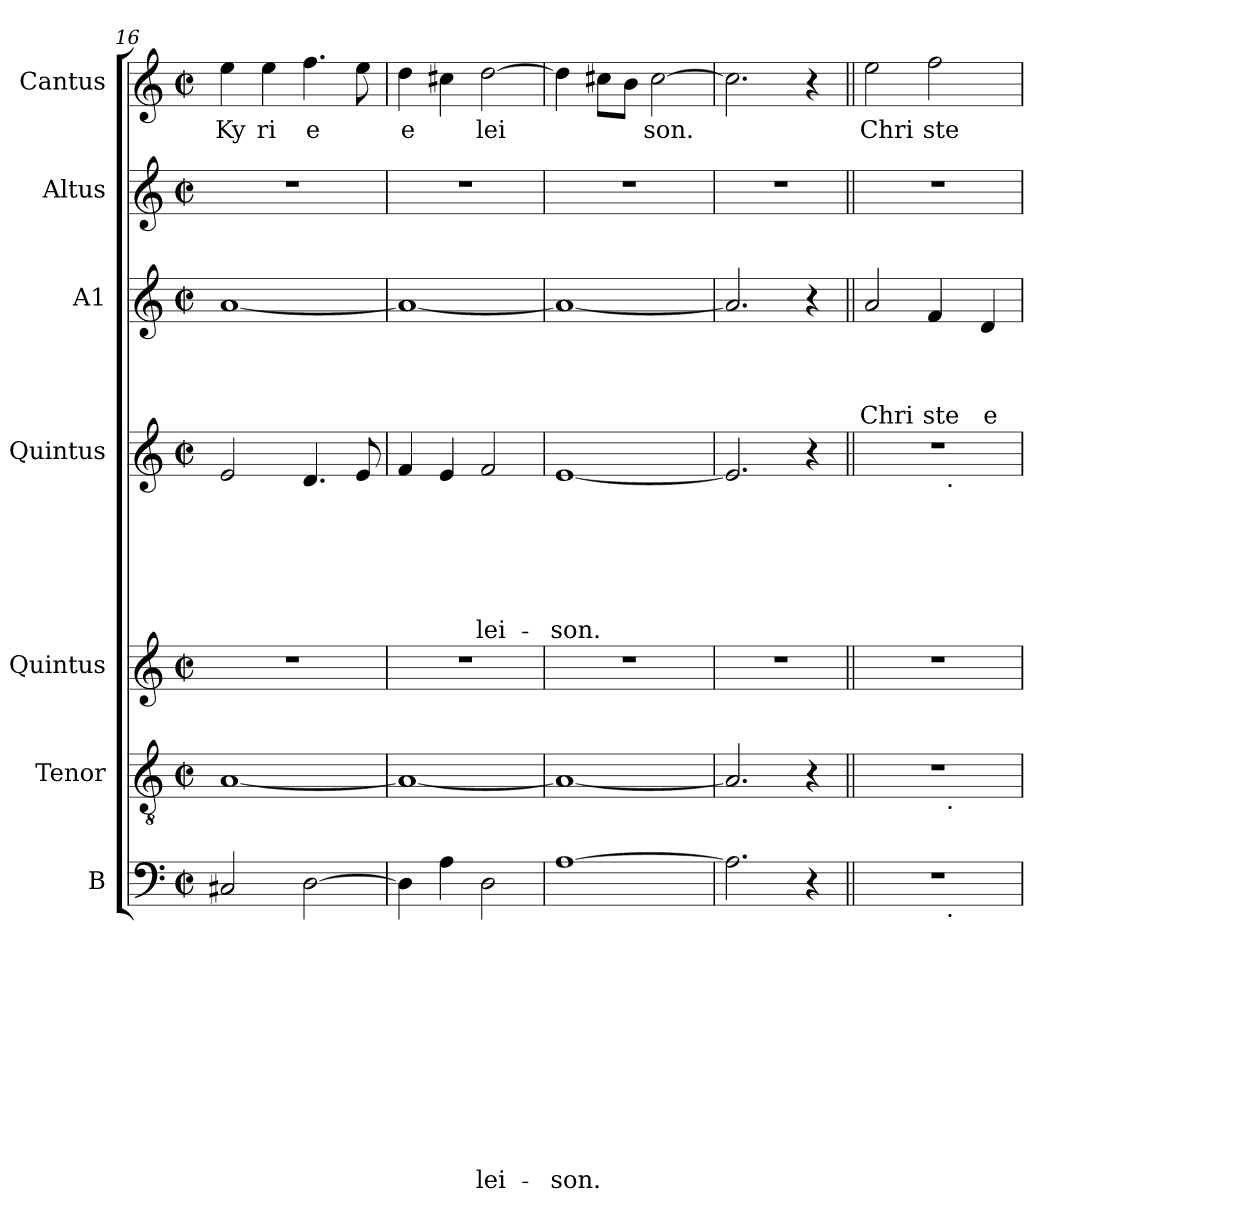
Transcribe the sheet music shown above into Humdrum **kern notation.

**kern	**text	**text	**text	**text	**text	**text	**text	**text	**text	**text	**text	**kern	**text	**kern	**kern	**text	**text	**text	**text	**text	**text	**kern	**text	**text	**text	**text	**kern	**kern	**text
*part7	*part7	*part7	*part7	*part7	*part7	*part7	*part7	*part7	*part7	*part7	*part7	*part6	*part6	*part5	*part4	*part4	*part4	*part4	*part4	*part4	*part4	*part3	*part3	*part3	*part3	*part3	*part2	*part1	*part1
*staff7	*staff7	*staff7	*staff7	*staff7	*staff7	*staff7	*staff7	*staff7	*staff7	*staff7	*staff7	*staff6	*staff6	*staff5	*staff4	*staff4	*staff4	*staff4	*staff4	*staff4	*staff4	*staff3	*staff3	*staff3	*staff3	*staff3	*staff2	*staff1	*staff1
*I"B	*	*	*	*	*	*	*	*	*	*	*	*I"Tenor	*	*I"Quintus	*I"Quintus	*	*	*	*	*	*	*I"A1	*	*	*	*	*I"Altus	*I"Cantus	*
*I'B	*	*	*	*	*	*	*	*	*	*	*	*I'T	*	*I'Quintus	*	*	*	*	*	*	*	*I'A1	*	*	*	*	*I'S 2	*I'S	*
!!LO:LB:g=z
*clefF4	*	*	*	*	*	*	*	*	*	*	*	*clefGv2	*	*clefG2	*clefG2	*	*	*	*	*	*	*clefG2	*	*	*	*	*clefG2	*clefG2	*
*k[]	*	*	*	*	*	*	*	*	*	*	*	*k[]	*	*k[]	*k[]	*	*	*	*	*	*	*k[]	*	*	*	*	*k[]	*k[]	*
*C:	*	*	*	*	*	*	*	*	*	*	*	*C:	*	*C:	*C:	*	*	*	*	*	*	*C:	*	*	*	*	*C:	*C:	*
*M2/2	*	*	*	*	*	*	*	*	*	*	*	*M2/2	*	*M2/2	*M2/2	*	*	*	*	*	*	*M2/2	*	*	*	*	*M2/2	*M2/2	*
*met(c|)	*	*	*	*	*	*	*	*	*	*	*	*met(c|)	*	*met(c|)	*met(c|)	*	*	*	*	*	*	*met(c|)	*	*	*	*	*met(c|)	*met(c|)	*
=16	=16	=16	=16	=16	=16	=16	=16	=16	=16	=16	=16	=16	=16	=16	=16	=16	=16	=16	=16	=16	=16	=16	=16	=16	=16	=16	=16	=16	=16
!	!	!	!	!	!	!	!	!	!	!	!	!	!	!	!	!	!	!	!	!	!	!	!	!	!	!	!	!	!LO:LY:b
2C#X/	.	.	.	.	.	.	.	.	.	.	.	[<1A	.	1r	2e/	.	.	.	.	.	.	[<1a	.	.	.	.	1r	4ee\	Ky
!	!	!	!	!	!	!	!	!	!	!	!	!	!	!	!	!	!	!	!	!	!	!	!	!	!	!	!	!	!LO:LY:b
.	.	.	.	.	.	.	.	.	.	.	.	.	.	.	.	.	.	.	.	.	.	.	.	.	.	.	.	4ee\	ri
!	!	!	!	!	!	!	!	!	!	!	!	!	!	!	!	!	!	!	!	!	!	!	!	!	!	!	!	!	!LO:LY:b
[>2D\	.	.	.	.	.	.	.	.	.	.	.	.	.	.	4.d/	.	.	.	.	.	.	.	.	.	.	.	.	4.ff\	e
.	.	.	.	.	.	.	.	.	.	.	.	.	.	.	8e/	.	.	.	.	.	.	.	.	.	.	.	.	8ee\	.
=17	=17	=17	=17	=17	=17	=17	=17	=17	=17	=17	=17	=17	=17	=17	=17	=17	=17	=17	=17	=17	=17	=17	=17	=17	=17	=17	=17	=17	=17
!	!	!	!	!	!	!	!	!	!	!	!	!	!	!	!	!	!	!	!	!	!	!	!	!	!	!	!	!	!LO:LY:b
4D\]	.	.	.	.	.	.	.	.	.	.	.	1A_	.	1r	4f/	.	.	.	.	.	.	1a_	.	.	.	.	1r	4dd\	e
4A\	.	.	.	.	.	.	.	.	.	.	.	.	.	.	4e/	.	.	.	.	.	.	.	.	.	.	.	.	4cc#X\	.
!	!	!	!	!	!	!	!	!	!	!	!LO:LY:b	!	!	!	!	!	!	!	!	!	!LO:LY:b	!	!	!	!	!	!	!	!LO:LY:b
2D\	.	.	.	.	.	.	.	.	.	.	lei-	.	.	.	2f/	.	.	.	.	.	lei-	.	.	.	.	.	.	[>2dd\	lei
=18	=18	=18	=18	=18	=18	=18	=18	=18	=18	=18	=18	=18	=18	=18	=18	=18	=18	=18	=18	=18	=18	=18	=18	=18	=18	=18	=18	=18	=18
!	!	!	!	!	!	!	!	!	!	!	!LO:LY:b	!	!	!	!	!	!	!	!	!	!LO:LY:b	!	!	!	!	!	!	!	!
[>1A	.	.	.	.	.	.	.	.	.	.	-son.	1A_	.	1r	[<1e	.	.	.	.	.	-son.	1a_	.	.	.	.	1r	4dd\]	.
.	.	.	.	.	.	.	.	.	.	.	.	.	.	.	.	.	.	.	.	.	.	.	.	.	.	.	.	8cc#X\L	.
.	.	.	.	.	.	.	.	.	.	.	.	.	.	.	.	.	.	.	.	.	.	.	.	.	.	.	.	8b\J	.
!	!	!	!	!	!	!	!	!	!	!	!	!	!	!	!	!	!	!	!	!	!	!	!	!	!	!	!	!	!LO:LY:b
.	.	.	.	.	.	.	.	.	.	.	.	.	.	.	.	.	.	.	.	.	.	.	.	.	.	.	.	[>2cc#\	son.
=19	=19	=19	=19	=19	=19	=19	=19	=19	=19	=19	=19	=19	=19	=19	=19	=19	=19	=19	=19	=19	=19	=19	=19	=19	=19	=19	=19	=19	=19
2.A\]	.	.	.	.	.	.	.	.	.	.	.	2.A/]	.	1r	2.e/]	.	.	.	.	.	.	2.a/]	.	.	.	.	1r	2.cc#\]	.
4r	.	.	.	.	.	.	.	.	.	.	.	4r	.	.	4r	.	.	.	.	.	.	4r	.	.	.	.	.	4r	.
=20||	=20||	=20||	=20||	=20||	=20||	=20||	=20||	=20||	=20||	=20||	=20||	=20||	=20||	=20||	=20||	=20||	=20||	=20||	=20||	=20||	=20||	=20||	=20||	=20||	=20||	=20||	=20||	=20||	=20||
!	!	!	!	!	!	!	!	!	!	!	!	!	!	!	!	!	!	!	!	!	!	!	!	!	!	!LO:LY:b	!	!	!LO:LY:b
*^	*	*	*	*	*	*	*	*	*	*	*	*^	*	*	*^	*	*	*	*	*	*	*	*	*	*	*	*	*	*
1r	2ryy	.	.	.	.	.	.	.	.	.	.	.	1r	2ryy	.	1r	1r	2ryy	.	.	.	.	.	.	2a/	.	.	.	Chri	1r	2ee\	Chri
!	!	!	!	!	!	!	!	!	!	!	!	!	!	!	!	!	!	!	!	!	!	!	!	!	!	!	!	!	!LO:LY:b	!	!	!LO:LY:b
.	16ryy	.	.	.	.	.	.	.	.	.	.	.	.	16ryy	.	.	.	16ryy	.	.	.	.	.	.	4f/	.	.	.	ste	.	2ff\	ste
!	!	!	!	!	!	!	!	!	!	!	!	!	!	!	!	!	!	!LO:TX:b:t=·	!	!	!	!	!	!	!	!	!	!	!	!	!	!
!	!	!	!	!	!	!	!	!	!	!	!	!	!	!LO:TX:b:t=·	!	!	!	!	!	!	!	!	!	!	!	!	!	!	!	!	!	!
!	!LO:TX:b:t=·	!	!	!	!	!	!	!	!	!	!	!	!	!	!	!	!	!	!	!	!	!	!	!	!	!	!	!	!	!	!	!
.	4..ryy	.	.	.	.	.	.	.	.	.	.	.	.	4..ryy	.	.	.	4..ryy	.	.	.	.	.	.	.	.	.	.	.	.	.	.
!	!	!	!	!	!	!	!	!	!	!	!	!	!	!	!	!	!	!	!	!	!	!	!	!	!	!	!	!	!LO:LY:b	!	!	!
.	.	.	.	.	.	.	.	.	.	.	.	.	.	.	.	.	.	.	.	.	.	.	.	.	4d/	.	.	.	e	.	.	.
*v	*v	*	*	*	*	*	*	*	*	*	*	*	*	*	*	*	*v	*v	*	*	*	*	*	*	*	*	*	*	*	*	*	*
*	*	*	*	*	*	*	*	*	*	*	*	*v	*v	*	*	*	*	*	*	*	*	*	*	*	*	*	*	*	*	*
=	=	=	=	=	=	=	=	=	=	=	=	=	=	=	=	=	=	=	=	=	=	=	=	=	=	=	=	=	=
*-	*-	*-	*-	*-	*-	*-	*-	*-	*-	*-	*-	*-	*-	*-	*-	*-	*-	*-	*-	*-	*-	*-	*-	*-	*-	*-	*-	*-	*-
